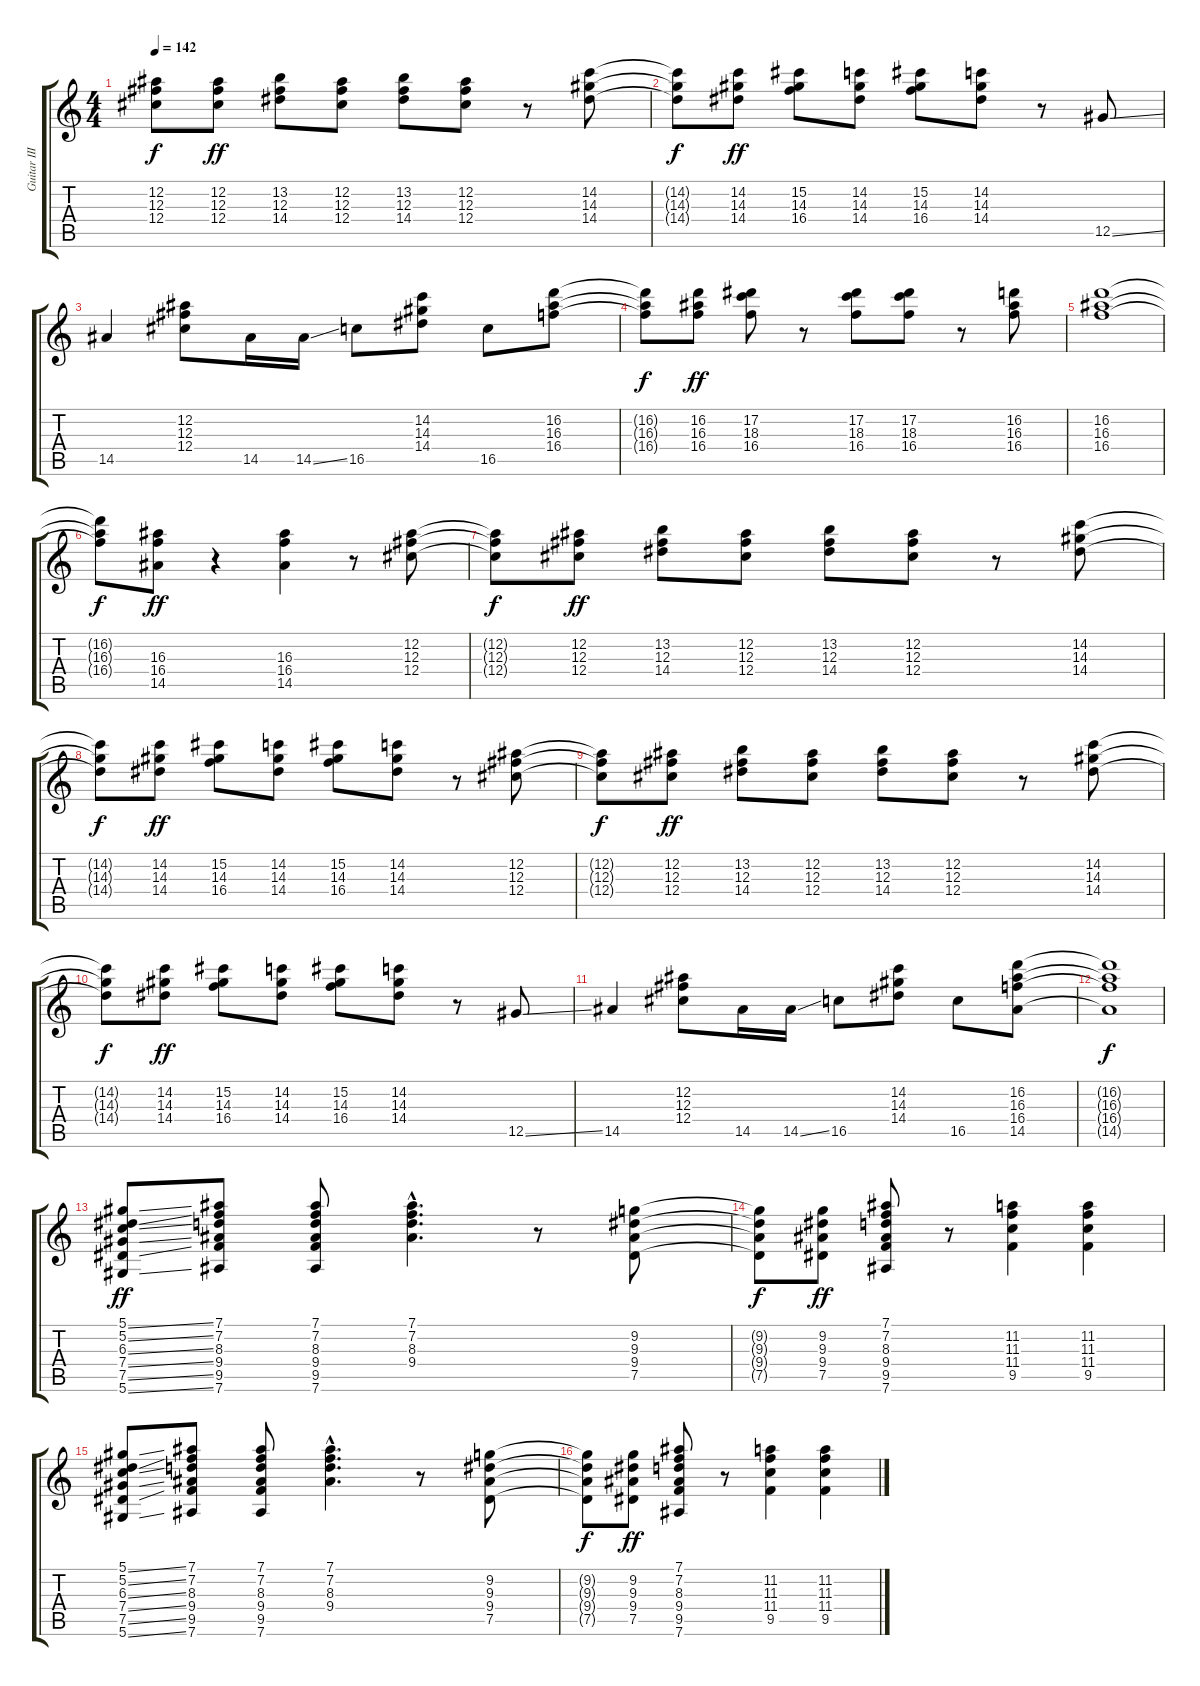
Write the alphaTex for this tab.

\track ("Guitar III" "Guitar III") {instrument acousticguitarsteel}
\staff {score tabs}
\tuning (Eb4 Bb3 Gb3 Db3 Ab2 Eb2) {hide}
\ts (4 4)
\tempo 142
\clef g2
\ks c
(12.2{t} 12.3{t} 12.4{t}).8{dy f} (12.2 12.3 12.4).8{dy ff} (13.2 12.3 14.4).8 (12.2 12.3 12.4).8 (13.2 12.3 14.4).8 (12.2 12.3 12.4).8 r.8 (14.2 14.3 14.4).8 |
(14.2{t} 14.3{t} 14.4{t}).8{dy f} (14.2 14.3 14.4).8{dy ff} (15.2 14.3 16.4).8 (14.2 14.3 14.4).8 (15.2 14.3 16.4).8 (14.2 14.3 14.4).8 r.8 12.5{ss}.8 |
14.5.4 (12.2 12.3 12.4).8 14.5.16 14.5{ss}.16 16.5.8 (14.2 14.3 14.4).8 16.5.8 (16.2 16.3 16.4).8 |
(16.2{t} 16.3{t} 16.4{t}).8{dy f} (16.2 16.3 16.4).8{dy ff} (17.2 18.3 16.4).8 r.8 (17.2 18.3 16.4).8 (17.2 18.3 16.4).8 r.8 (16.2 16.3 16.4).8 |
(16.2 16.3 16.4).1 |
(16.2{t} 16.3{t} 16.4{t}).8{dy f} (16.3 16.4 14.5).8{dy ff} r.4 (16.3 16.4 14.5).4 r.8 (12.2 12.3 12.4).8 |
(12.2{t} 12.3{t} 12.4{t}).8{dy f} (12.2 12.3 12.4).8{dy ff} (13.2 12.3 14.4).8 (12.2 12.3 12.4).8 (13.2 12.3 14.4).8 (12.2 12.3 12.4).8 r.8 (14.2 14.3 14.4).8 |
(14.2{t} 14.3{t} 14.4{t}).8{dy f} (14.2 14.3 14.4).8{dy ff} (15.2 14.3 16.4).8 (14.2 14.3 14.4).8 (15.2 14.3 16.4).8 (14.2 14.3 14.4).8 r.8 (12.2 12.3 12.4).8 |
(12.2{t} 12.3{t} 12.4{t}).8{dy f} (12.2 12.3 12.4).8{dy ff} (13.2 12.3 14.4).8 (12.2 12.3 12.4).8 (13.2 12.3 14.4).8 (12.2 12.3 12.4).8 r.8 (14.2 14.3 14.4).8 |
(14.2{t} 14.3{t} 14.4{t}).8{dy f} (14.2 14.3 14.4).8{dy ff} (15.2 14.3 16.4).8 (14.2 14.3 14.4).8 (15.2 14.3 16.4).8 (14.2 14.3 14.4).8 r.8 12.5{ss}.8 |
14.5.4 (12.2 12.3 12.4).8 14.5.16 14.5{ss}.16 16.5.8 (14.2 14.3 14.4).8 16.5.8 (16.2 16.3 16.4 14.5).8 |
(16.2{t} 16.3{t} 16.4{t} 14.5{t}).1{dy f} |
(5.1{ss} 5.2{ss} 6.3{ss} 7.4{ss} 7.5{ss} 5.6{ss}).8{dy ff} (7.1 7.2 8.3 9.4 9.5 7.6).8 (7.1 7.2 8.3 9.4 9.5 7.6).8 (7.1{hac} 7.2{hac} 8.3{hac} 9.4{hac}).4{d} r.8 (9.2 9.3 9.4 7.5).8 |
(9.2{t} 9.3{t} 9.4{t} 7.5{t}).8{dy f} (9.2 9.3 9.4 7.5).8{dy ff} (7.1 7.2 8.3 9.4 9.5 7.6).8 r.8 (11.2 11.3 11.4 9.5).4 (11.2 11.3 11.4 9.5).4 |
(5.1{ss} 5.2{ss} 6.3{ss} 7.4{ss} 7.5{ss} 5.6{ss}).8 (7.1 7.2 8.3 9.4 9.5 7.6).8 (7.1 7.2 8.3 9.4 9.5 7.6).8 (7.1{hac} 7.2{hac} 8.3{hac} 9.4{hac}).4{d} r.8 (9.2 9.3 9.4 7.5).8 |
(9.2{t} 9.3{t} 9.4{t} 7.5{t}).8{dy f} (9.2 9.3 9.4 7.5).8{dy ff} (7.1 7.2 8.3 9.4 9.5 7.6).8 r.8 (11.2 11.3 11.4 9.5).4 (11.2 11.3 11.4 9.5).4
